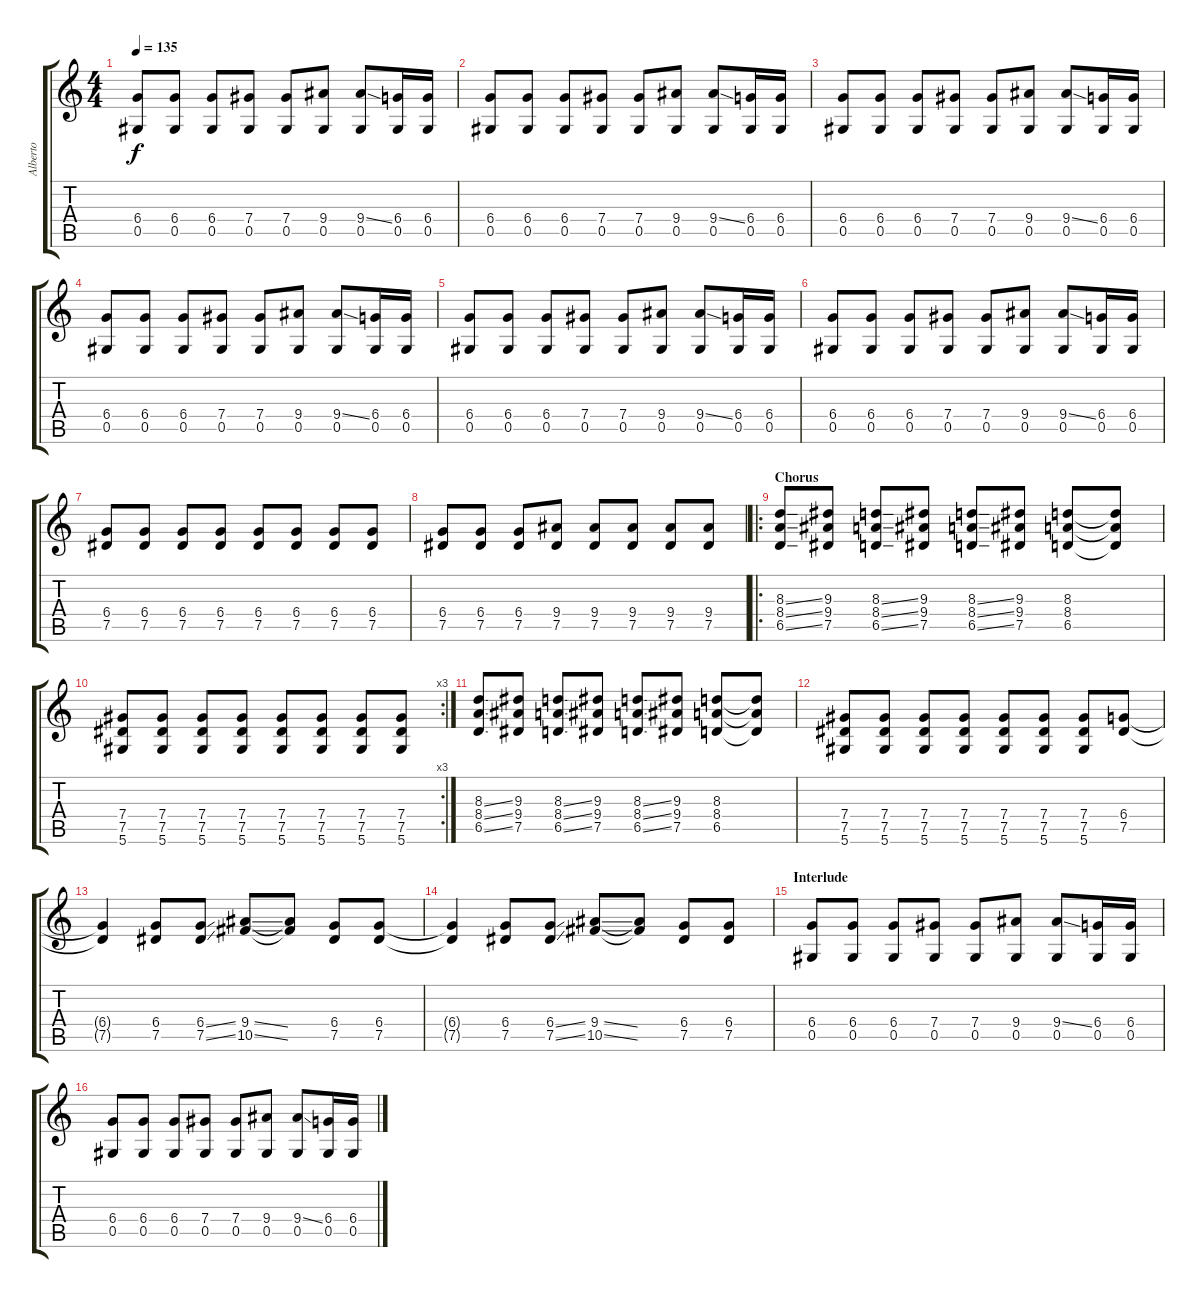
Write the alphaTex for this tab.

\track ("Alberto" "Alberto") {instrument overdrivenguitar}
\staff {score tabs}
\tuning (Eb4 Bb3 Gb3 Db3 Ab2 Eb2) {hide}
\ts (4 4)
\tempo 135
\clef g2
\ks c
(6.4 0.5).8{dy f} (6.4 0.5).8 (6.4 0.5).8 (7.4 0.5).8 (7.4 0.5).8 (9.4 0.5).8 (9.4{ss} 0.5).8 (6.4 0.5).16 (6.4 0.5).16 |
(6.4 0.5).8 (6.4 0.5).8 (6.4 0.5).8 (7.4 0.5).8 (7.4 0.5).8 (9.4 0.5).8 (9.4{ss} 0.5).8 (6.4 0.5).16 (6.4 0.5).16 |
(6.4 0.5).8 (6.4 0.5).8 (6.4 0.5).8 (7.4 0.5).8 (7.4 0.5).8 (9.4 0.5).8 (9.4{ss} 0.5).8 (6.4 0.5).16 (6.4 0.5).16 |
(6.4 0.5).8 (6.4 0.5).8 (6.4 0.5).8 (7.4 0.5).8 (7.4 0.5).8 (9.4 0.5).8 (9.4{ss} 0.5).8 (6.4 0.5).16 (6.4 0.5).16 |
(6.4 0.5).8 (6.4 0.5).8 (6.4 0.5).8 (7.4 0.5).8 (7.4 0.5).8 (9.4 0.5).8 (9.4{ss} 0.5).8 (6.4 0.5).16 (6.4 0.5).16 |
(6.4 0.5).8 (6.4 0.5).8 (6.4 0.5).8 (7.4 0.5).8 (7.4 0.5).8 (9.4 0.5).8 (9.4{ss} 0.5).8 (6.4 0.5).16 (6.4 0.5).16 |
(6.4 7.5).8{volume 13} (6.4 7.5).8 (6.4 7.5).8 (6.4 7.5).8 (6.4 7.5).8 (6.4 7.5).8 (6.4 7.5).8 (6.4 7.5).8 |
(6.4 7.5).8 (6.4 7.5).8 (6.4 7.5).8 (9.4 7.5).8 (9.4 7.5).8 (9.4 7.5).8 (9.4 7.5).8 (9.4 7.5).8 |
\ro
\section ("" "Chorus")
(8.3{ss} 8.4{ss} 6.5{ss}).8 (9.3 9.4 7.5).8 (8.3{ss} 8.4{ss} 6.5{ss}).8 (9.3 9.4 7.5).8 (8.3{ss} 8.4{ss} 6.5{ss}).8 (9.3 9.4 7.5).8 (8.3 8.4 6.5).8 (8.3{t} 8.4{t} 6.5{t}).8 |
\rc 3
(7.4 7.5 5.6).8 (7.4 7.5 5.6).8 (7.4 7.5 5.6).8 (7.4 7.5 5.6).8 (7.4 7.5 5.6).8 (7.4 7.5 5.6).8 (7.4 7.5 5.6).8 (7.4 7.5 5.6).8 |
(8.3{ss} 8.4{ss} 6.5{ss}).8 (9.3 9.4 7.5).8 (8.3{ss} 8.4{ss} 6.5{ss}).8 (9.3 9.4 7.5).8 (8.3{ss} 8.4{ss} 6.5{ss}).8 (9.3 9.4 7.5).8 (8.3 8.4 6.5).8 (8.3{t} 8.4{t} 6.5{t}).8 |
(7.4 7.5 5.6).8 (7.4 7.5 5.6).8 (7.4 7.5 5.6).8 (7.4 7.5 5.6).8 (7.4 7.5 5.6).8 (7.4 7.5 5.6).8 (7.4 7.5 5.6).8 (6.4 7.5).8 |
(6.4{t} 7.5{t}).4 (6.4 7.5).8 (6.4{ss} 7.5{ss}).8 (9.4{ss} 10.5{ss}).8 (9.4{t} 10.5{t}).8 (6.4 7.5).8 (6.4 7.5).8 |
(6.4{t} 7.5{t}).4 (6.4 7.5).8 (6.4{ss} 7.5{ss}).8 (9.4{ss} 10.5{ss}).8 (9.4{t} 10.5{t}).8 (6.4 7.5).8 (6.4 7.5).8 |
\section ("" "Interlude")
(6.4 0.5).8 (6.4 0.5).8 (6.4 0.5).8 (7.4 0.5).8 (7.4 0.5).8 (9.4 0.5).8 (9.4{ss} 0.5).8 (6.4 0.5).16 (6.4 0.5).16 |
(6.4 0.5).8 (6.4 0.5).8 (6.4 0.5).8 (7.4 0.5).8 (7.4 0.5).8 (9.4 0.5).8 (9.4{ss} 0.5).8 (6.4 0.5).16 (6.4 0.5).16
